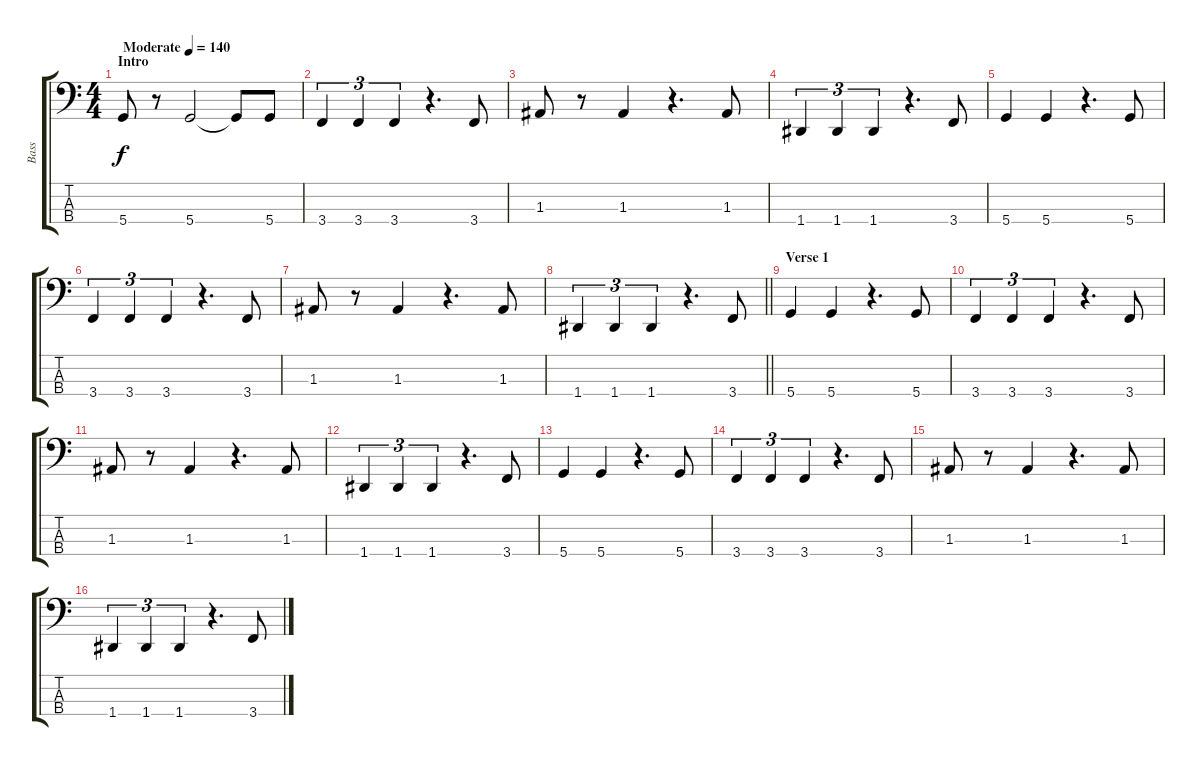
\track ("Bass" "Bass") {instrument electricbassfinger}
\staff {score tabs}
\tuning (G2 D2 A1 D1) {hide}
\ts (4 4)
\section ("" "Intro")
\tempo (140 "Moderate")
\clef f4
\ks c
5.4.8{dy f instrument electricbassfinger} r.8 5.4.2 5.4{t}.8 5.4.8 |
3.4.4{tu (3 2)} 3.4.4{tu (3 2)} 3.4.4{tu (3 2)} r.4{d} 3.4.8 |
1.3.8 r.8 1.3.4 r.4{d} 1.3.8 |
1.4.4{tu (3 2)} 1.4.4{tu (3 2)} 1.4.4{tu (3 2)} r.4{d} 3.4.8 |
5.4.4 5.4.4 r.4{d} 5.4.8 |
3.4.4{tu (3 2)} 3.4.4{tu (3 2)} 3.4.4{tu (3 2)} r.4{d} 3.4.8 |
1.3.8 r.8 1.3.4 r.4{d} 1.3.8 |
\barLineRight lightlight
1.4.4{tu (3 2)} 1.4.4{tu (3 2)} 1.4.4{tu (3 2)} r.4{d} 3.4.8 |
\section ("" "Verse 1")
5.4.4 5.4.4 r.4{d} 5.4.8 |
3.4.4{tu (3 2)} 3.4.4{tu (3 2)} 3.4.4{tu (3 2)} r.4{d} 3.4.8 |
1.3.8 r.8 1.3.4 r.4{d} 1.3.8 |
1.4.4{tu (3 2)} 1.4.4{tu (3 2)} 1.4.4{tu (3 2)} r.4{d} 3.4.8 |
5.4.4 5.4.4 r.4{d} 5.4.8 |
3.4.4{tu (3 2)} 3.4.4{tu (3 2)} 3.4.4{tu (3 2)} r.4{d} 3.4.8 |
1.3.8 r.8 1.3.4 r.4{d} 1.3.8 |
1.4.4{tu (3 2)} 1.4.4{tu (3 2)} 1.4.4{tu (3 2)} r.4{d} 3.4.8
